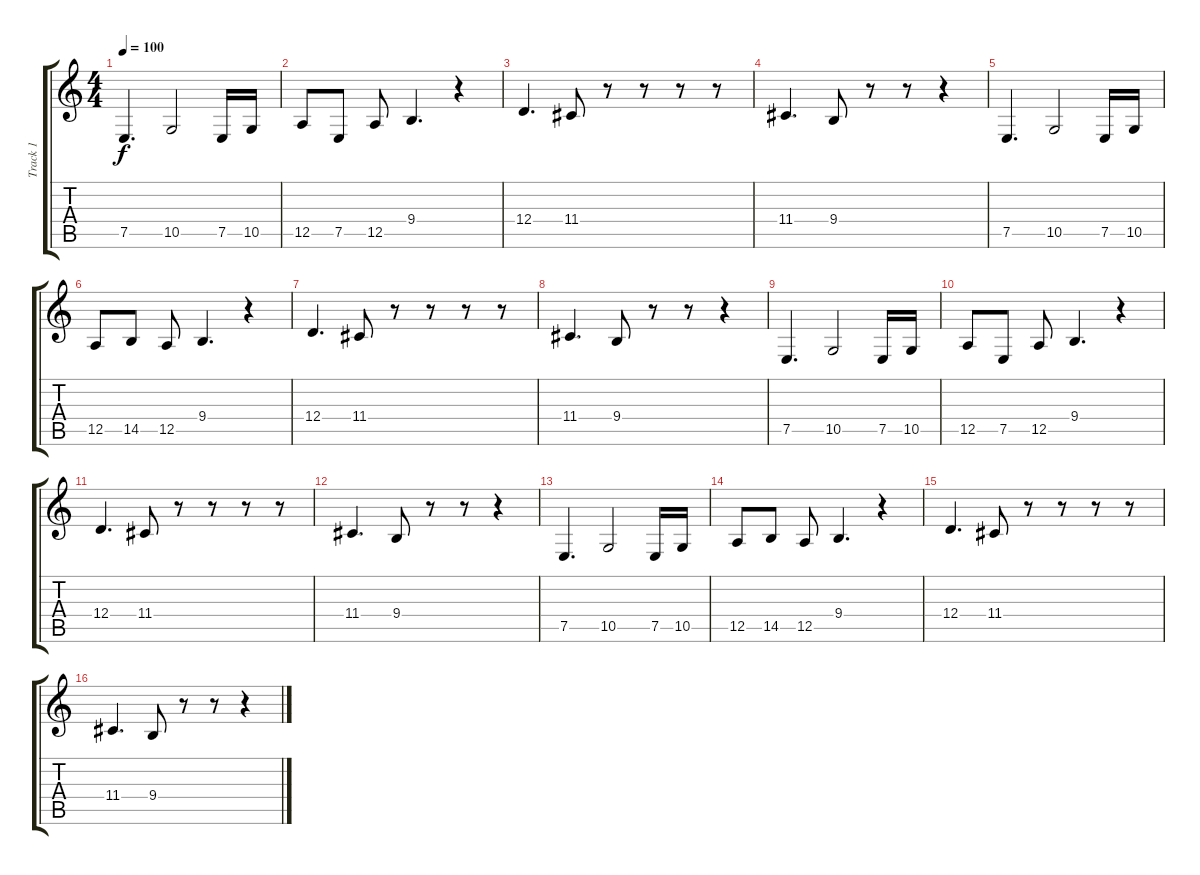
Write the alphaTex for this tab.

\track ("Track 1" "Track 1") {instrument brasssection}
\staff {score tabs}
\tuning (E4 B3 G3 D3 A2 E2) {hide}
\ts (4 4)
\tempo 100
\clef g2
\ks c
7.5.4{d dy f instrument brasssection} 10.5.2 7.5.16 10.5.16 |
12.5.8 7.5.8 12.5.8 9.4.4{d} r.4 |
12.4.4{d} 11.4.8 r.8 r.8 r.8 r.8 |
11.4.4{d} 9.4.8 r.8 r.8 r.4 |
7.5.4{d} 10.5.2 7.5.16 10.5.16 |
12.5.8 14.5.8 12.5.8 9.4.4{d} r.4 |
12.4.4{d} 11.4.8 r.8 r.8 r.8 r.8 |
11.4.4{d} 9.4.8 r.8 r.8 r.4 |
7.5.4{d} 10.5.2 7.5.16 10.5.16 |
12.5.8 7.5.8 12.5.8 9.4.4{d} r.4 |
12.4.4{d} 11.4.8 r.8 r.8 r.8 r.8 |
11.4.4{d} 9.4.8 r.8 r.8 r.4 |
7.5.4{d} 10.5.2 7.5.16 10.5.16 |
12.5.8 14.5.8 12.5.8 9.4.4{d} r.4 |
12.4.4{d} 11.4.8 r.8 r.8 r.8 r.8 |
11.4.4{d} 9.4.8 r.8 r.8 r.4
